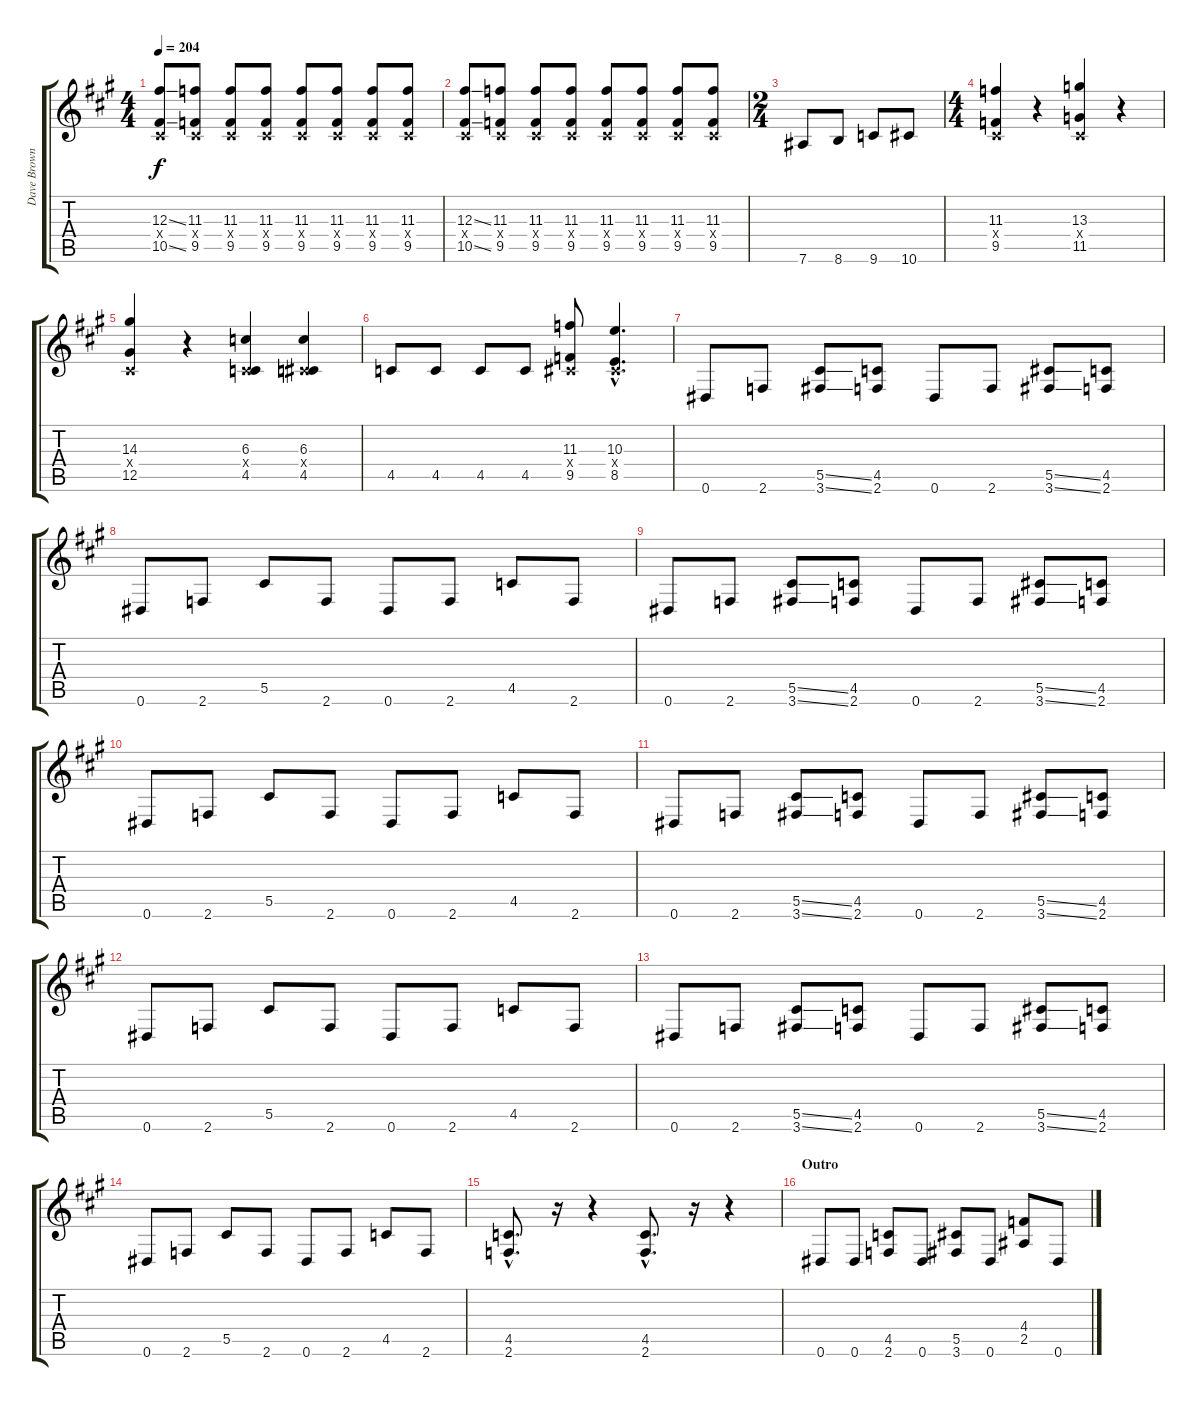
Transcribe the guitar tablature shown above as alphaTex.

\track ("Dave BrownSound" "Dave Brown") {instrument distortionguitar}
\staff {score tabs}
\tuning (Eb4 Bb3 Gb3 Db3 Ab2 Eb2) {hide}
\ts (4 4)
\tempo 204
\clef g2
\ks a
(12.3{ss} 0.4{x} 10.5{ss}).8{dy f} (11.3 0.4{x} 9.5).8 (11.3 0.4{x} 9.5).8 (11.3 0.4{x} 9.5).8 (11.3 0.4{x} 9.5).8 (11.3 0.4{x} 9.5).8 (11.3 0.4{x} 9.5).8 (11.3 0.4{x} 9.5).8 |
(12.3{ss} 0.4{x} 10.5{ss}).8 (11.3 0.4{x} 9.5).8 (11.3 0.4{x} 9.5).8 (11.3 0.4{x} 9.5).8 (11.3 0.4{x} 9.5).8 (11.3 0.4{x} 9.5).8 (11.3 0.4{x} 9.5).8 (11.3 0.4{x} 9.5).8 |
\ts (2 4)
7.6.8 8.6.8 9.6.8 10.6.8 |
\ts (4 4)
(11.3 0.4{x} 9.5).4 r.4 (13.3 0.4{x} 11.5).4 r.4 |
(14.3 0.4{x} 12.5).4 r.4 (6.3 0.4{x} 4.5).4 (6.3 0.4{x} 4.5).4 |
4.5.8 4.5.8 4.5.8 4.5.8 (11.3 0.4{x} 9.5).8 (10.3{hac} 0.4{hac x} 8.5{hac}).4{d} |
0.6.8 2.6.8 (5.5{ss} 3.6{ss}).8 (4.5 2.6).8 0.6.8 2.6.8 (5.5{ss} 3.6{ss}).8 (4.5 2.6).8 |
0.6.8 2.6.8 5.5.8 2.6.8 0.6.8 2.6.8 4.5.8 2.6.8 |
0.6.8 2.6.8 (5.5{ss} 3.6{ss}).8 (4.5 2.6).8 0.6.8 2.6.8 (5.5{ss} 3.6{ss}).8 (4.5 2.6).8 |
0.6.8 2.6.8 5.5.8 2.6.8 0.6.8 2.6.8 4.5.8 2.6.8 |
0.6.8 2.6.8 (5.5{ss} 3.6{ss}).8 (4.5 2.6).8 0.6.8 2.6.8 (5.5{ss} 3.6{ss}).8 (4.5 2.6).8 |
0.6.8 2.6.8 5.5.8 2.6.8 0.6.8 2.6.8 4.5.8 2.6.8 |
0.6.8 2.6.8 (5.5{ss} 3.6{ss}).8 (4.5 2.6).8 0.6.8 2.6.8 (5.5{ss} 3.6{ss}).8 (4.5 2.6).8 |
0.6.8 2.6.8 5.5.8 2.6.8 0.6.8 2.6.8 4.5.8 2.6.8 |
(4.5{hac} 2.6{hac}).8{d} r.16 r.4 (4.5{hac} 2.6{hac}).8{d} r.16 r.4 |
\section ("" "Outro")
0.6.8 0.6.8 (4.5 2.6).8 0.6.8 (5.5 3.6).8 0.6.8 (4.4 2.5).8 0.6.8
